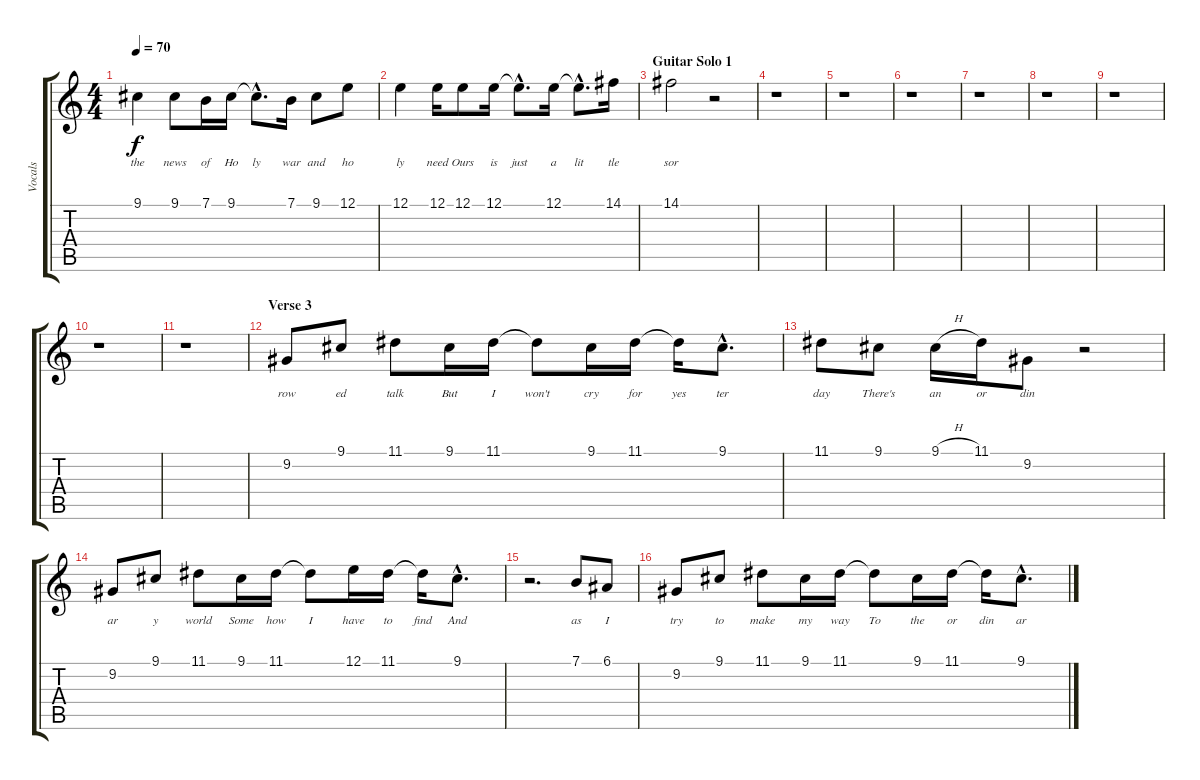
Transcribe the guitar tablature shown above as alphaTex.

\track ("Vocals" "Vocals") {instrument flute}
\staff {score tabs}
\tuning (E4 B3 G3 D3 A2 E2) {hide}
\ts (4 4)
\tempo 70
\clef g2
\ks c
9.1.4{lyrics (0 "the") lyrics (1 "") lyrics (2 "") lyrics (3 "") lyrics (4 "") dy f} 9.1.8{lyrics (0 "news") lyrics (1 "") lyrics (2 "") lyrics (3 "") lyrics (4 "")} 7.1.16{lyrics (0 "of") lyrics (1 "") lyrics (2 "") lyrics (3 "") lyrics (4 "")} 9.1.16{lyrics (0 "Ho") lyrics (1 "") lyrics (2 "") lyrics (3 "") lyrics (4 "")} 9.1{hac t}.8{d lyrics (0 "ly") lyrics (1 "") lyrics (2 "") lyrics (3 "") lyrics (4 "")} 7.1.16{lyrics (0 "war") lyrics (1 "") lyrics (2 "") lyrics (3 "") lyrics (4 "")} 9.1.8{lyrics (0 "and") lyrics (1 "") lyrics (2 "") lyrics (3 "") lyrics (4 "")} 12.1.8{lyrics (0 "ho") lyrics (1 "") lyrics (2 "") lyrics (3 "") lyrics (4 "")} |
12.1.4{lyrics (0 "ly") lyrics (1 "") lyrics (2 "") lyrics (3 "") lyrics (4 "")} 12.1.16{lyrics (0 "need") lyrics (1 "") lyrics (2 "") lyrics (3 "") lyrics (4 "")} 12.1.8{lyrics (0 "Ours") lyrics (1 "") lyrics (2 "") lyrics (3 "") lyrics (4 "")} 12.1.16{lyrics (0 "is") lyrics (1 "") lyrics (2 "") lyrics (3 "") lyrics (4 "")} 12.1{hac t}.8{d lyrics (0 "just") lyrics (1 "") lyrics (2 "") lyrics (3 "") lyrics (4 "")} 12.1.16{lyrics (0 "a") lyrics (1 "") lyrics (2 "") lyrics (3 "") lyrics (4 "")} 12.1{hac t}.8{d lyrics (0 "lit") lyrics (1 "") lyrics (2 "") lyrics (3 "") lyrics (4 "")} 14.1.16{lyrics (0 "tle") lyrics (1 "") lyrics (2 "") lyrics (3 "") lyrics (4 "")} |
\section ("" "Guitar Solo 1")
14.1.2{lyrics (0 "sor") lyrics (1 "") lyrics (2 "") lyrics (3 "") lyrics (4 "")} r.2 |
r.1 |
r.1 |
r.1 |
r.1 |
r.1 |
r.1 |
r.1 |
r.1 |
\section ("" "Verse 3")
9.2.8{lyrics (0 "row") lyrics (1 "") lyrics (2 "") lyrics (3 "") lyrics (4 "")} 9.1.8{lyrics (0 "ed") lyrics (1 "") lyrics (2 "") lyrics (3 "") lyrics (4 "")} 11.1.8{lyrics (0 "talk") lyrics (1 "") lyrics (2 "") lyrics (3 "") lyrics (4 "")} 9.1.16{lyrics (0 "But") lyrics (1 "") lyrics (2 "") lyrics (3 "") lyrics (4 "")} 11.1.16{lyrics (0 "I") lyrics (1 "") lyrics (2 "") lyrics (3 "") lyrics (4 "")} 11.1{t}.8{lyrics (0 "won't") lyrics (1 "") lyrics (2 "") lyrics (3 "") lyrics (4 "")} 9.1.16{lyrics (0 "cry") lyrics (1 "") lyrics (2 "") lyrics (3 "") lyrics (4 "")} 11.1.16{lyrics (0 "for") lyrics (1 "") lyrics (2 "") lyrics (3 "") lyrics (4 "")} 11.1{t}.16{lyrics (0 "yes") lyrics (1 "") lyrics (2 "") lyrics (3 "") lyrics (4 "")} 9.1{hac}.8{d lyrics (0 "ter") lyrics (1 "") lyrics (2 "") lyrics (3 "") lyrics (4 "")} |
11.1.8{lyrics (0 "day") lyrics (1 "") lyrics (2 "") lyrics (3 "") lyrics (4 "")} 9.1.8{lyrics (0 "There's") lyrics (1 "") lyrics (2 "") lyrics (3 "") lyrics (4 "")} 9.1{h}.16{lyrics (0 "an") lyrics (1 "") lyrics (2 "") lyrics (3 "") lyrics (4 "")} 11.1.16{lyrics (0 "or") lyrics (1 "") lyrics (2 "") lyrics (3 "") lyrics (4 "")} 9.2.8{lyrics (0 "din") lyrics (1 "") lyrics (2 "") lyrics (3 "") lyrics (4 "")} r.2 |
9.2.8{lyrics (0 "ar") lyrics (1 "") lyrics (2 "") lyrics (3 "") lyrics (4 "")} 9.1.8{lyrics (0 "y") lyrics (1 "") lyrics (2 "") lyrics (3 "") lyrics (4 "")} 11.1.8{lyrics (0 "world") lyrics (1 "") lyrics (2 "") lyrics (3 "") lyrics (4 "")} 9.1.16{lyrics (0 "Some") lyrics (1 "") lyrics (2 "") lyrics (3 "") lyrics (4 "")} 11.1.16{lyrics (0 "how") lyrics (1 "") lyrics (2 "") lyrics (3 "") lyrics (4 "")} 11.1{t}.8{lyrics (0 "I") lyrics (1 "") lyrics (2 "") lyrics (3 "") lyrics (4 "")} 12.1.16{lyrics (0 "have") lyrics (1 "") lyrics (2 "") lyrics (3 "") lyrics (4 "")} 11.1.16{lyrics (0 "to") lyrics (1 "") lyrics (2 "") lyrics (3 "") lyrics (4 "")} 11.1{t}.16{lyrics (0 "find") lyrics (1 "") lyrics (2 "") lyrics (3 "") lyrics (4 "")} 9.1{hac}.8{d lyrics (0 "And") lyrics (1 "") lyrics (2 "") lyrics (3 "") lyrics (4 "")} |
r.2{d} 7.1.8{lyrics (0 "as") lyrics (1 "") lyrics (2 "") lyrics (3 "") lyrics (4 "")} 6.1.8{lyrics (0 "I") lyrics (1 "") lyrics (2 "") lyrics (3 "") lyrics (4 "")} |
9.2.8{lyrics (0 "try") lyrics (1 "") lyrics (2 "") lyrics (3 "") lyrics (4 "")} 9.1.8{lyrics (0 "to") lyrics (1 "") lyrics (2 "") lyrics (3 "") lyrics (4 "")} 11.1.8{lyrics (0 "make") lyrics (1 "") lyrics (2 "") lyrics (3 "") lyrics (4 "")} 9.1.16{lyrics (0 "my") lyrics (1 "") lyrics (2 "") lyrics (3 "") lyrics (4 "")} 11.1.16{lyrics (0 "way") lyrics (1 "") lyrics (2 "") lyrics (3 "") lyrics (4 "")} 11.1{t}.8{lyrics (0 "To") lyrics (1 "") lyrics (2 "") lyrics (3 "") lyrics (4 "")} 9.1.16{lyrics (0 "the") lyrics (1 "") lyrics (2 "") lyrics (3 "") lyrics (4 "")} 11.1.16{lyrics (0 "or") lyrics (1 "") lyrics (2 "") lyrics (3 "") lyrics (4 "")} 11.1{t}.16{lyrics (0 "din") lyrics (1 "") lyrics (2 "") lyrics (3 "") lyrics (4 "")} 9.1{hac}.8{d lyrics (0 "ar") lyrics (1 "") lyrics (2 "") lyrics (3 "") lyrics (4 "")}
